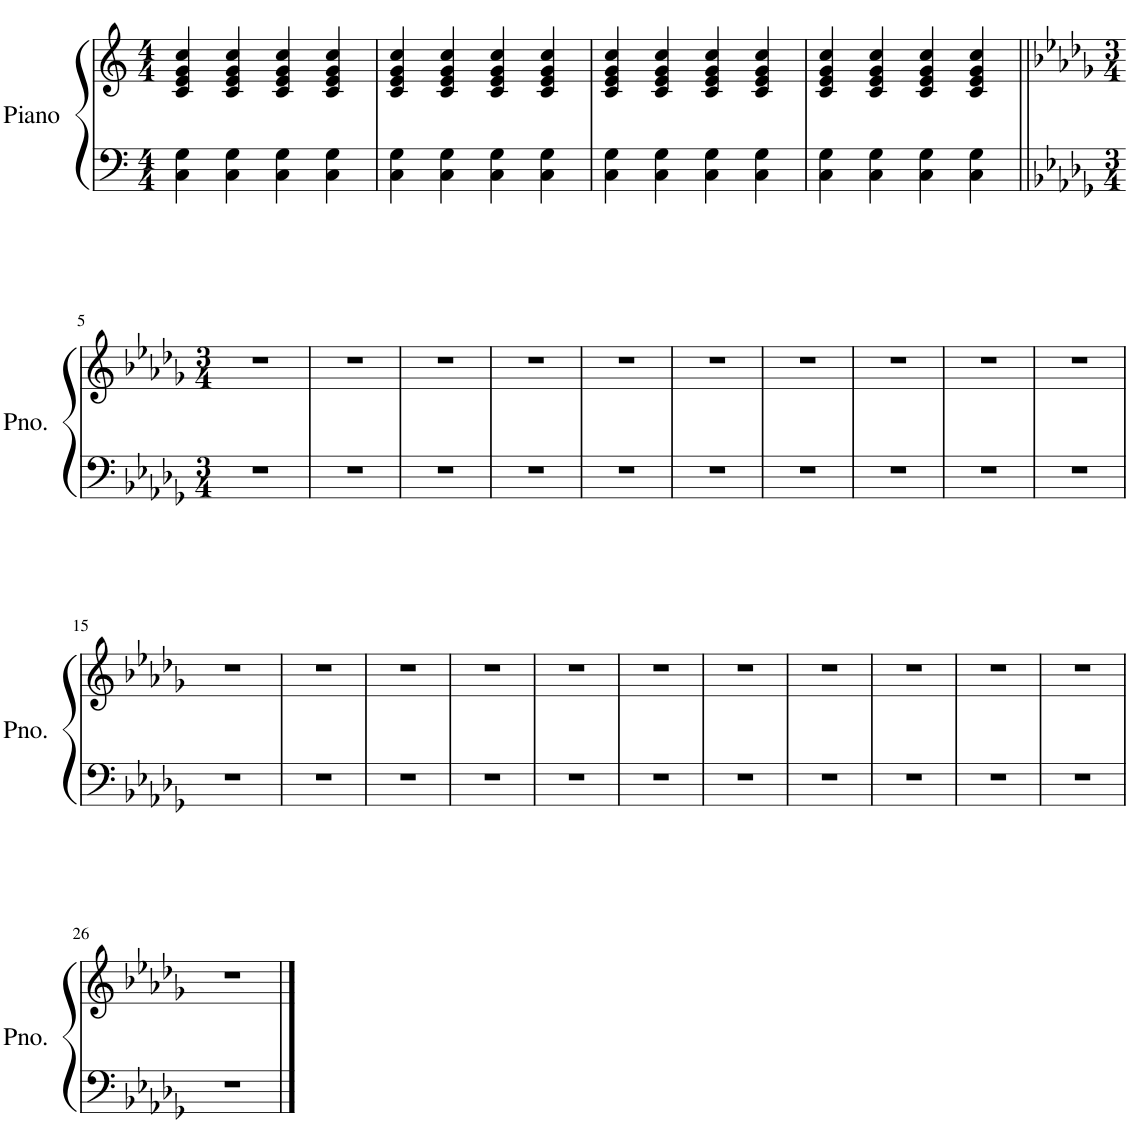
**kern	**kern
*part1	*part1
*staff2	*staff1
*I"Piano	*
*I'Pno.	*
*clefF4	*clefG2
*k[]	*k[]
*M4/4	*M4/4
=1	=1
4C\ 4G\	4c/ 4e/ 4g/ 4cc/
4C\ 4G\	4c/ 4e/ 4g/ 4cc/
4C\ 4G\	4c/ 4e/ 4g/ 4cc/
4C\ 4G\	4c/ 4e/ 4g/ 4cc/
=2	=2
4C\ 4G\	4c/ 4e/ 4g/ 4cc/
4C\ 4G\	4c/ 4e/ 4g/ 4cc/
4C\ 4G\	4c/ 4e/ 4g/ 4cc/
4C\ 4G\	4c/ 4e/ 4g/ 4cc/
=3	=3
4C\ 4G\	4c/ 4e/ 4g/ 4cc/
4C\ 4G\	4c/ 4e/ 4g/ 4cc/
4C\ 4G\	4c/ 4e/ 4g/ 4cc/
4C\ 4G\	4c/ 4e/ 4g/ 4cc/
=4	=4
4C\ 4G\	4c/ 4e/ 4g/ 4cc/
4C\ 4G\	4c/ 4e/ 4g/ 4cc/
4C\ 4G\	4c/ 4e/ 4g/ 4cc/
4C\ 4G\	4c/ 4e/ 4g/ 4cc/
!!LO:LB:g=z
=5||	=5||
*k[b-e-a-d-g-]	*k[b-e-a-d-g-]
*M3/4	*M3/4
2.r	2.r
=6	=6
2.r	2.r
=7	=7
2.r	2.r
=8	=8
2.r	2.r
=9	=9
2.r	2.r
=10	=10
2.r	2.r
=11	=11
2.r	2.r
=12	=12
2.r	2.r
=13	=13
2.r	2.r
=14	=14
2.r	2.r
!!LO:LB:g=z
=15	=15
2.r	2.r
=16	=16
2.r	2.r
=17	=17
2.r	2.r
=18	=18
2.r	2.r
=19	=19
2.r	2.r
=20	=20
2.r	2.r
=21	=21
2.r	2.r
=22	=22
2.r	2.r
=23	=23
2.r	2.r
=24	=24
2.r	2.r
=25	=25
2.r	2.r
!!LO:LB:g=z
=26	=26
2.r	2.r
==	==
*-	*-
